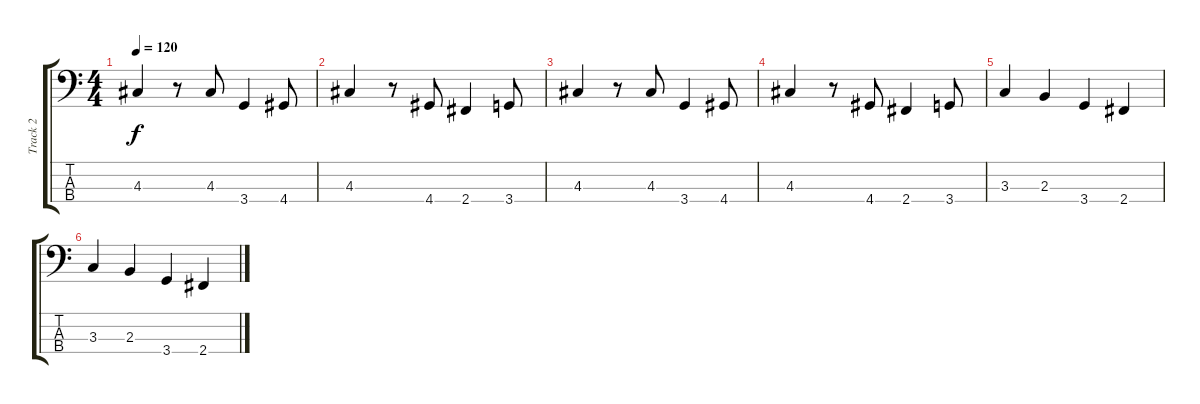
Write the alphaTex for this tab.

\track ("Track 2" "Track 2") {instrument electricbassfinger}
\staff {score tabs}
\tuning (G2 D2 A1 E1) {hide}
\ts (4 4)
\tempo 120
\clef f4
\ks c
4.3.4{dy f} r.8 4.3.8 3.4.4 4.4.8 |
4.3.4 r.8 4.4.8 2.4.4 3.4.8 |
4.3.4 r.8 4.3.8 3.4.4 4.4.8 |
4.3.4 r.8 4.4.8 2.4.4 3.4.8 |
3.3.4 2.3.4 3.4.4 2.4.4 |
3.3.4 2.3.4 3.4.4 2.4.4
